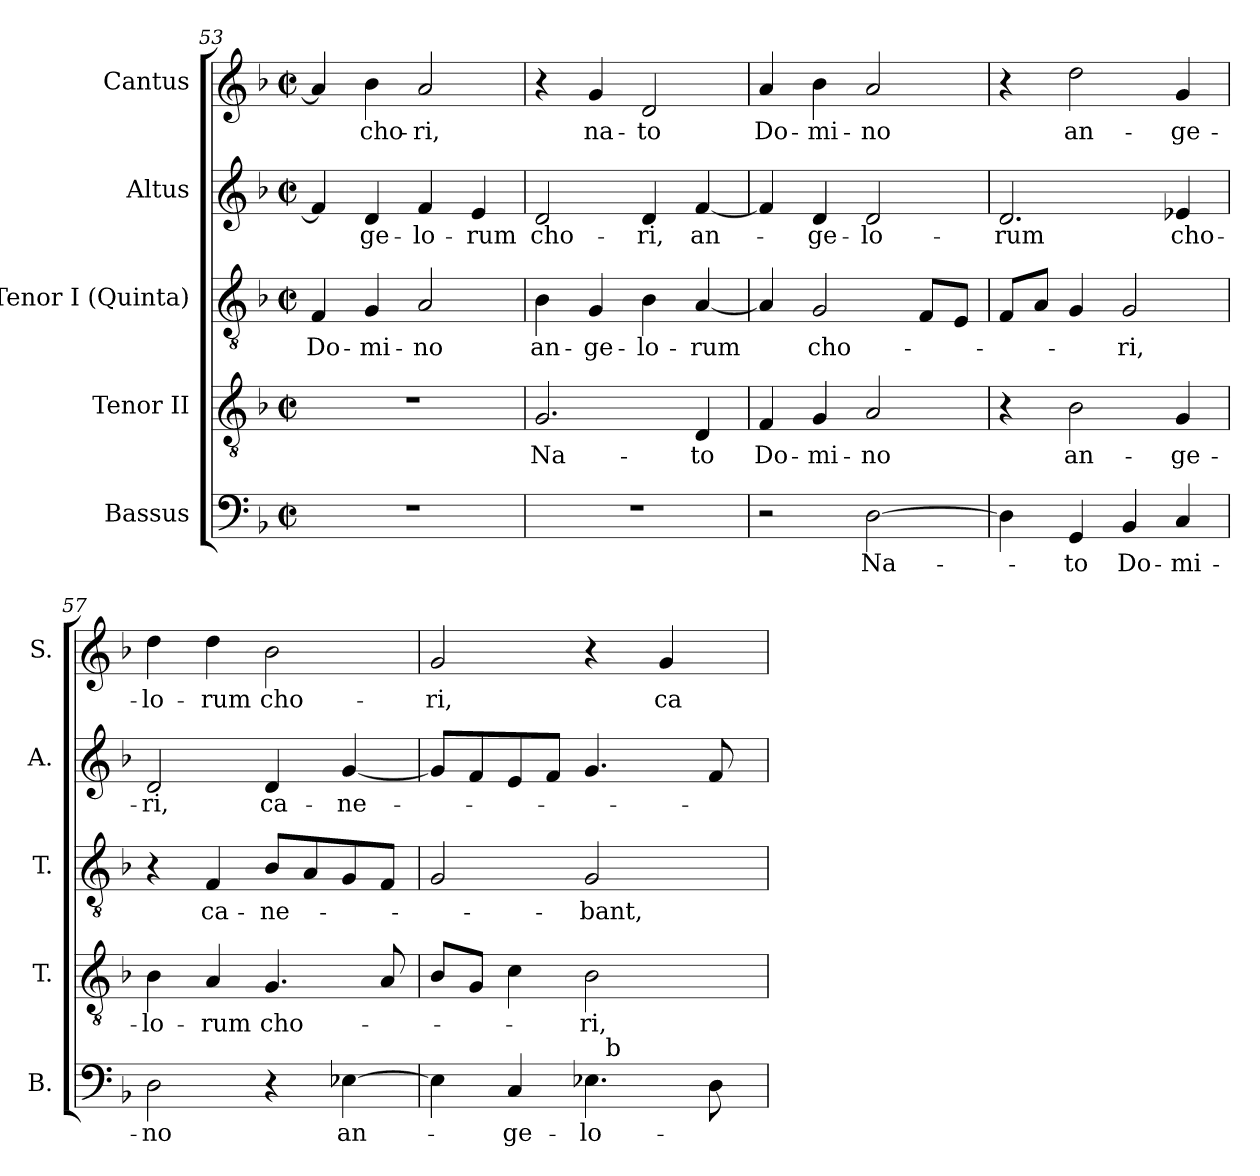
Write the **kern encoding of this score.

**kern	**text	**kern	**text	**kern	**text	**kern	**text	**kern	**text
*part5	*part5	*part4	*part4	*part3	*part3	*part2	*part2	*part1	*part1
*staff5	*staff5	*staff4	*staff4	*staff3	*staff3	*staff2	*staff2	*staff1	*staff1
*I"Bassus	*	*I"Tenor II	*	*I"Tenor I (Quinta)	*	*I"Altus	*	*I"Cantus	*
*I'B.	*	*I'T.	*	*I'T.	*	*I'A.	*	*I'S.	*
*clefF4	*	*clefGv2	*	*clefGv2	*	*clefG2	*	*clefG2	*
*	*	*ITrd7c12	*	*ITrd7c12	*	*	*	*	*
*k[b-]	*	*k[b-]	*	*k[b-]	*	*k[b-]	*	*k[b-]	*
*F:	*	*F:	*	*F:	*	*F:	*	*F:	*
*M2/2	*	*M2/2	*	*M2/2	*	*M2/2	*	*M2/2	*
*met(c|)	*	*met(c|)	*	*met(c|)	*	*met(c|)	*	*met(c|)	*
=53	=53	=53	=53	=53	=53	=53	=53	=53	=53
!	!	!	!	!	!LO:LY:b:color=#000000	!	!	!	!
1r	.	1r	.	4FFi/	Do-	4fi/]	.	4ai/]	.
!	!	!	!	!	!LO:LY:b:color=#000000	!	!	!	!
!	!	!	!	!	!	!	!LO:LY:b:color=#000000	!	!
!	!	!	!	!	!	!	!	!	!LO:LY:b:color=#000000
.	.	.	.	4GGi/	-mi-	4di/	-ge-	4b-i\	cho-
!	!	!	!	!	!LO:LY:b:color=#000000	!	!	!	!
!	!	!	!	!	!	!	!LO:LY:b:color=#000000	!	!
!	!	!	!	!	!	!	!	!	!LO:LY:b:color=#000000
.	.	.	.	2AAi/	-no	4fi/	-lo-	2ai/	-ri,
!	!	!	!	!	!	!	!LO:LY:b:color=#000000	!	!
.	.	.	.	.	.	4ei/	-rum	.	.
=54	=54	=54	=54	=54	=54	=54	=54	=54	=54
!	!	!	!LO:LY:b:color=#000000	!	!	!	!	!	!
!	!	!	!	!	!LO:LY:b:color=#000000	!	!	!	!
!	!	!	!	!	!	!	!LO:LY:b:color=#000000	!	!
1r	.	2.GGi/	Na-	4BB-i\	an-	2di/	cho-	4r	.
!	!	!	!	!	!LO:LY:b:color=#000000	!	!	!	!
!	!	!	!	!	!	!	!	!	!LO:LY:b:color=#000000
.	.	.	.	4GGi/	-ge-	.	.	4gi/	na-
!	!	!	!	!	!LO:LY:b:color=#000000	!	!	!	!
!	!	!	!	!	!	!	!LO:LY:b:color=#000000	!	!
!	!	!	!	!	!	!	!	!	!LO:LY:b:color=#000000
.	.	.	.	4BB-i\	-lo-	4di/	-ri,	2di/	-to
!	!	!	!LO:LY:b:color=#000000	!	!	!	!	!	!
!	!	!	!	!	!LO:LY:b:color=#000000	!	!	!	!
!	!	!	!	!	!	!	!LO:LY:b:color=#000000	!	!
.	.	4DDi/	-to	[<4AAi/	-rum	[<4fi/	an-	.	.
=55	=55	=55	=55	=55	=55	=55	=55	=55	=55
!	!	!	!LO:LY:b:color=#000000	!	!	!	!	!	!
!	!	!	!	!	!	!	!	!	!LO:LY:b:color=#000000
2r	.	4FFi/	Do-	4AAi/]	.	4fi/]	.	4ai/	Do-
!	!	!	!LO:LY:b:color=#000000	!	!	!	!	!	!
!	!	!	!	!	!LO:LY:b:color=#000000	!	!	!	!
!	!	!	!	!	!	!	!LO:LY:b:color=#000000	!	!
!	!	!	!	!	!	!	!	!	!LO:LY:b:color=#000000
.	.	4GGi/	-mi-	2GGi/	cho-	4di/	-ge-	4b-i\	-mi-
!	!LO:LY:b:color=#000000	!	!	!	!	!	!	!	!
!	!	!	!LO:LY:b:color=#000000	!	!	!	!	!	!
!	!	!	!	!	!	!	!LO:LY:b:color=#000000	!	!
!	!	!	!	!	!	!	!	!	!LO:LY:b:color=#000000
[>2Di\	Na-	2AAi/	-no	.	.	2di/	-lo-	2ai/	-no
.	.	.	.	8FFi/L	.	.	.	.	.
.	.	.	.	8EEi/J	.	.	.	.	.
!!LO:PB:g=z
=56	=56	=56	=56	=56	=56	=56	=56	=56	=56
!	!	!	!	!	!	!	!LO:LY:b:color=#000000	!	!
4Di\]	.	4r	.	8FFi/L	.	2.di/	-rum	4r	.
.	.	.	.	8AAi/J	.	.	.	.	.
!	!LO:LY:b:color=#000000	!	!	!	!	!	!	!	!
!	!	!	!LO:LY:b:color=#000000	!	!	!	!	!	!
!	!	!	!	!	!	!	!	!	!LO:LY:b:color=#000000
4GGi/	-to	2BB-i\	an-	4GGi/	.	.	.	2ddi\	an-
!	!LO:LY:b:color=#000000	!	!	!	!	!	!	!	!
!	!	!	!	!	!LO:LY:b:color=#000000	!	!	!	!
4BB-i/	Do-	.	.	2GGi/	-ri,	.	.	.	.
!	!LO:LY:b:color=#000000	!	!	!	!	!	!	!	!
!	!	!	!LO:LY:b:color=#000000	!	!	!	!	!	!
!	!	!	!	!	!	!	!LO:LY:b:color=#000000	!	!
!	!	!	!	!	!	!	!	!	!LO:LY:b:color=#000000
4Ci/	-mi-	4GGi/	-ge-	.	.	4e-Xi/	cho-	4gi/	-ge-
=57	=57	=57	=57	=57	=57	=57	=57	=57	=57
!	!LO:LY:b:color=#000000	!	!	!	!	!	!	!	!
!	!	!	!LO:LY:b:color=#000000	!	!	!	!	!	!
!	!	!	!	!	!	!	!LO:LY:b:color=#000000	!	!
!	!	!	!	!	!	!	!	!	!LO:LY:b:color=#000000
2Di\	-no	4BB-i\	-lo-	4r	.	2di/	-ri,	4ddi\	-lo-
!	!	!	!LO:LY:b:color=#000000	!	!	!	!	!	!
!	!	!	!	!	!LO:LY:b:color=#000000	!	!	!	!
!	!	!	!	!	!	!	!	!	!LO:LY:b:color=#000000
.	.	4AAi/	-rum	4FFi/	ca-	.	.	4ddi\	-rum
!	!	!	!LO:LY:b:color=#000000	!	!	!	!	!	!
!	!	!	!	!	!LO:LY:b:color=#000000	!	!	!	!
!	!	!	!	!	!	!	!LO:LY:b:color=#000000	!	!
!	!	!	!	!	!	!	!	!	!LO:LY:b:color=#000000
4r	.	4.GGi/	cho-	8BB-i/L	-ne-	4di/	ca-	2b-i\	cho-
.	.	.	.	8AAi/	.	.	.	.	.
!	!LO:LY:b:color=#000000	!	!	!	!	!	!	!	!
!	!	!	!	!	!	!	!LO:LY:b:color=#000000	!	!
[>4E-Xi\	an-	.	.	8GGi/	.	[<4gi/	-ne-	.	.
.	.	8AAi/	.	8FFi/J	.	.	.	.	.
=58	=58	=58	=58	=58	=58	=58	=58	=58	=58
!	!	!	!	!	!	!	!	!	!LO:LY:b:color=#000000
*^	*	*	*	*	*	*	*	*	*
4E-i\]	2ryy	.	8BB-i/L	.	2GGi/	.	8gi/L]	.	2gi/	-ri,
.	.	.	8GGi/J	.	.	.	8fi/	.	.	.
!	!	!LO:LY:b:color=#000000	!	!	!	!	!	!	!	!
4Ci/	.	-ge-	4Ci\	.	.	.	8ei/	.	.	.
.	.	.	.	.	.	.	8fi/J	.	.	.
!	!	!LO:LY:b:color=#000000	!	!	!	!	!	!	!	!
!	!	!	!	!LO:LY:b:color=#000000	!	!	!	!	!	!
!	!	!	!	!	!	!LO:LY:b:color=#000000	!	!	!	!
4.E-i\	32ryy	-lo-	2BB-i\	-ri,	2GGi/	-bant,	4.gi/	.	4r	.
.	256ryy	.	.	.	.	.	.	.	.	.
!	!LO:TX:a:t=b	!	!	!	!	!	!	!	!	!
.	4ryy	.	.	.	.	.	.	.	.	.
!	!	!	!	!	!	!	!	!	!	!LO:LY:b:color=#000000
.	.	.	.	.	.	.	.	.	4gi/	ca-
.	8ryy	.	.	.	.	.	.	.	.	.
8Di\	.	.	.	.	.	.	8fi/	.	.	.
.	16ryy	.	.	.	.	.	.	.	.	.
.	64..ryy	.	.	.	.	.	.	.	.	.
*v	*v	*	*	*	*	*	*	*	*	*
=	=	=	=	=	=	=	=	=	=
*-	*-	*-	*-	*-	*-	*-	*-	*-	*-
